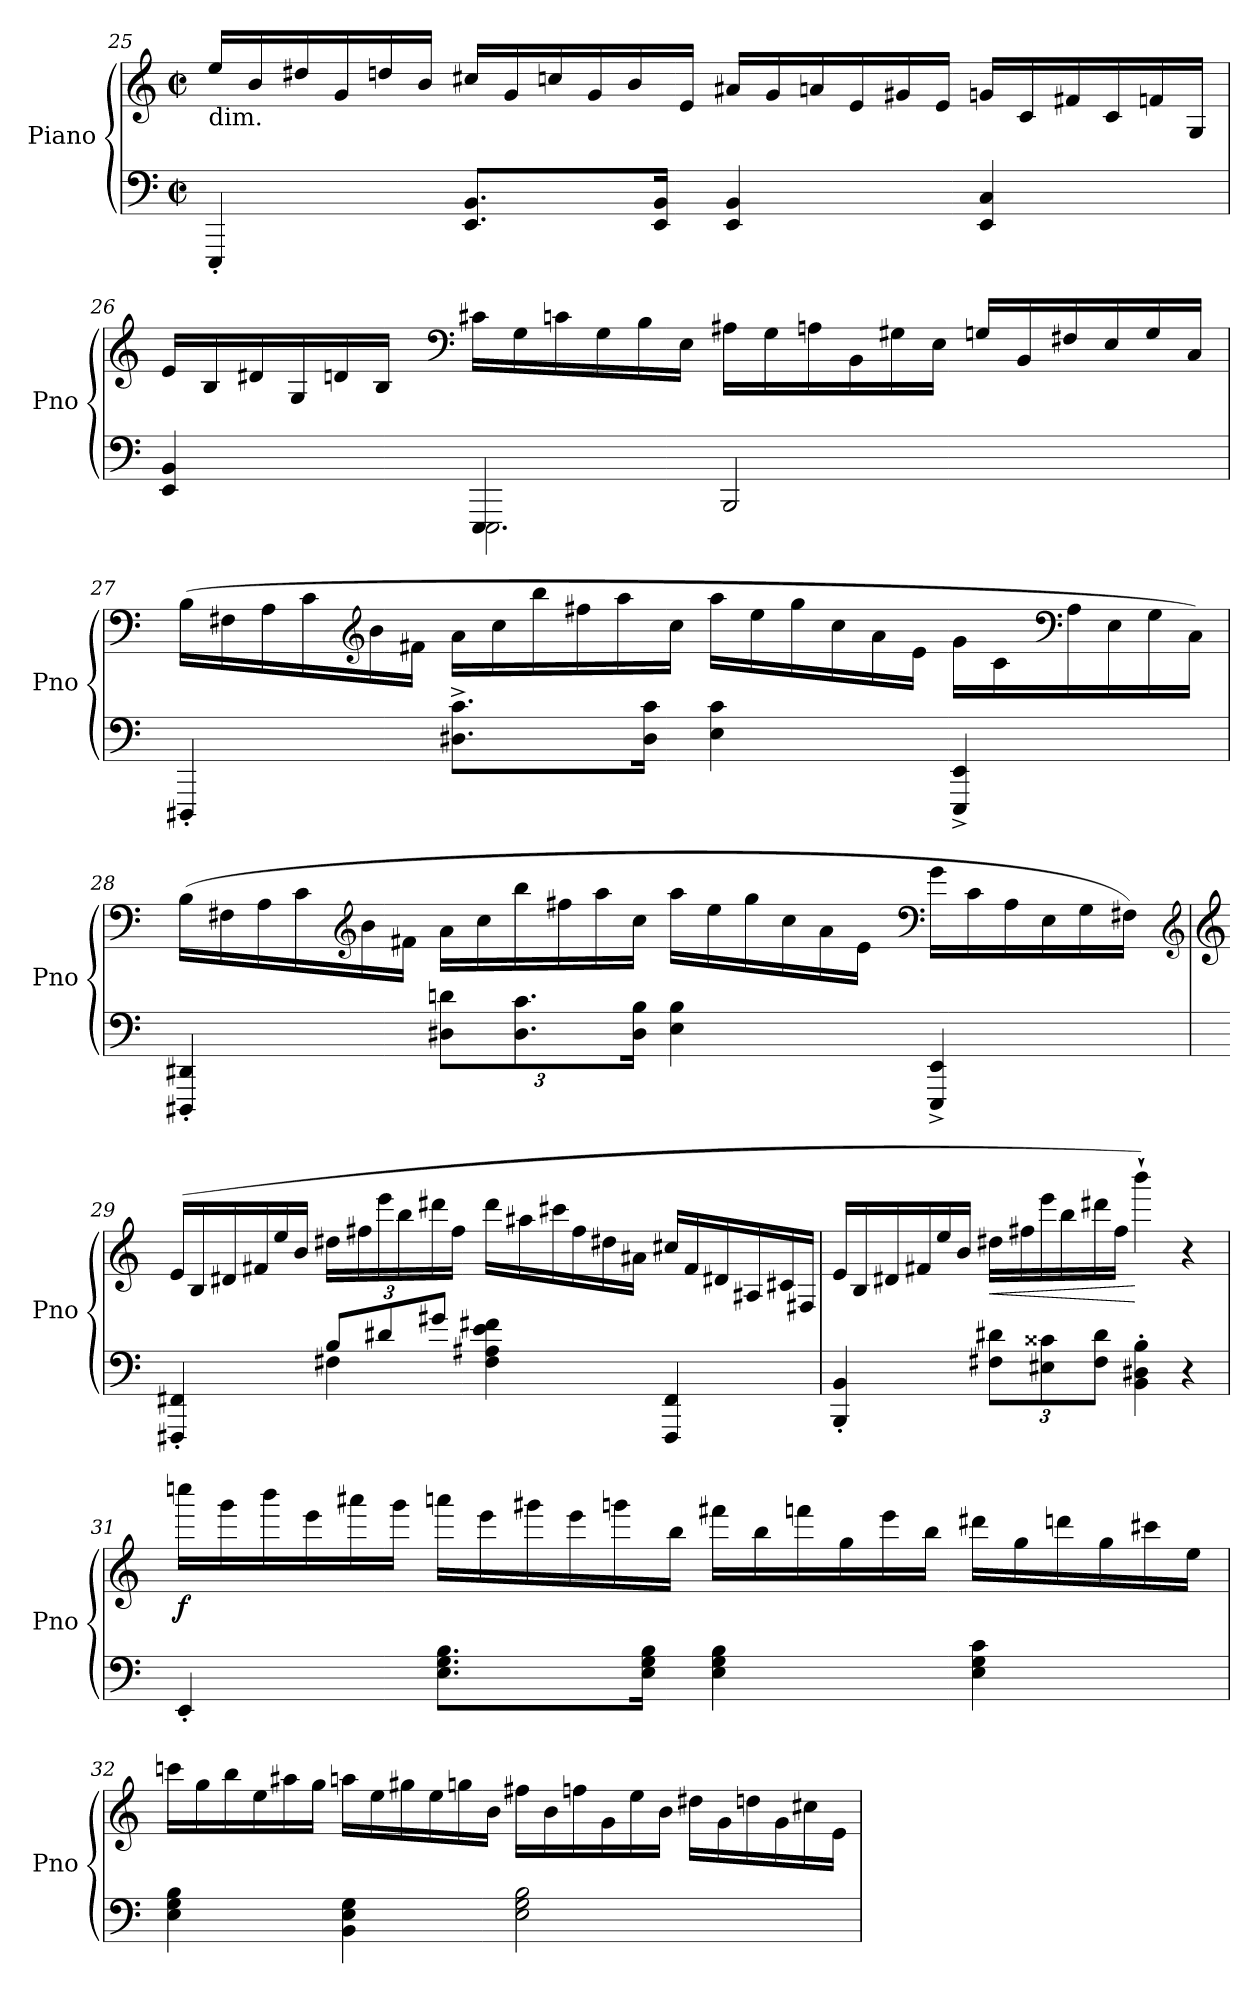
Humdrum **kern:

**kern	**kern	**dynam
*part1	*part1	*part1
*staff2	*staff1	*staff1/2
*I"Piano	*	*
*I'Pno	*	*
!!LO:LB:g=z
*clefF4	*clefG2	*
*k[]	*k[]	*
*C:	*C:	*
*M2/2	*M2/2	*
*met(c|)	*met(c|)	*
*	*Xtuplet	*
=25	=25	=25
!	!LO:TX:b:t=dim.	!
4EEE'/	24ee/LL	.
.	24b/	.
.	24dd#X/	.
.	24g/	.
.	24ddn/	.
.	24b/JJ	.
8.EE/ 8.BB/L	24cc#X/LL	.
.	24g/	.
.	24ccn/	.
.	24g/	.
.	24b/	.
16EE/ 16BB/Jk	.	.
.	24e/JJ	.
4EE/ 4BB/	24a#X/LL	.
.	24g/	.
.	24an/	.
.	24e/	.
.	24g#X/	.
.	24e/JJ	.
4EE/ 4C/	24gn/LL	.
.	24c/	.
.	24f#X/	.
.	24c/	.
.	24fn/	.
.	24G/JJ	.
=26	=26	=26
*^	*	*
4EE/ 4BB/	4ryy	24e/LL	.
.	.	24B/	.
.	.	24d#X/	.
.	.	24G/	.
.	.	24dn/	.
.	.	24B/JJ	.
*	*	*clefF4	*
4EEE/	2.EEE\	24c#X\LL	.
.	.	24G\	.
.	.	24cn\	.
.	.	24G\	.
.	.	24B\	.
.	.	24E\JJ	.
2BBB/	.	24A#X\LL	.
.	.	24G\	.
.	.	24An\	.
.	.	24BB\	.
.	.	24G#X\	.
.	.	24E\JJ	.
.	.	24Gn/LL	.
.	.	24BB/	.
.	.	24F#X/	.
.	.	24E/	.
.	.	24G/	.
.	.	24C/JJ	.
*v	*v	*	*
!!LO:LB:g=z
=27	=27	=27
4DDD#X'/	(24B\LL	.
.	24F#X\	.
.	24A\	.
.	24c\	.
*	*clefG2	*
.	24b\	.
.	24f#X\JJ	.
8.D#X\^ 8.c\^L	24a\LL	.
.	24cc\	.
.	24bb\	.
.	24ff#X\	.
.	24aa\	.
16D#\ 16c\Jk	.	.
.	24cc\JJ	.
4E\ 4c\	24aa\LL	.
.	24ee\	.
.	24gg\	.
.	24cc\	.
.	24a\	.
.	24e\JJ	.
4EEE/^ 4EE/^	24g\LL	.
.	24c\	.
*	*clefF4	*
.	24A\	.
.	24E\	.
.	24G\	.
.	24C\JJ)	.
=28	=28	=28
4DDD#X/' 4DD#X/'	(24B\LL	.
.	24F#X\	.
.	24A\	.
.	24c\	.
*	*clefG2	*
.	24b\	.
.	24f#X\JJ	.
*Xbrackettup	*	*
12D#X\ 12dn\L	24a\LL	.
.	24cc\	.
12.D#\ 12.c\	24bb\	.
.	24ff#X\	.
.	24aa\	.
24D#\ 24B\Jk	24cc\JJ	.
4E\ 4B\	24aa\LL	.
.	24ee\	.
.	24gg\	.
.	24cc\	.
.	24a\	.
.	24e\JJ	.
*	*clefF4	*
4EEE/^ 4EE/^	24g\LL	.
.	24c\	.
.	24A\	.
.	24E\	.
.	24G\	.
.	24F#X\JJ)	.
*	*clefG2	*
!!LO:LB:g=z
=29	=29	=29
*	*clefG2	*
*^	*	*
4FFF#X/' 4FF#X/'	4ryy	(24e/LL	.
.	.	24B/	.
.	.	24d#X/	.
.	.	24f#X/	.
.	.	24ee/	.
.	.	24b/JJ	.
12B/L	4F#X\	24dd#X\LL	.
.	.	24ff#X\	.
12d#X/	.	24eee\	.
.	.	24bb\	.
12g#X/J	.	24ddd#X\	.
.	.	24ff#\JJ	.
4F#\ 4A#X\ 4e\ 4f#X\	2ryy	24ddd#\LL	.
.	.	24aa#X\	.
.	.	24ccc#X\	.
.	.	24ff#\	.
.	.	24dd#X\	.
.	.	24a#X\JJ	.
4FFF#/ 4FF#/	.	24cc#X/LL	.
.	.	24f#/	.
.	.	24d#X/	.
.	.	24A#X/	.
.	.	24c#X/	.
.	.	24F#X/JJ	.
*v	*v	*	*
=30	=30	=30
4BBB/' 4BB/'	24e/LL	.
.	24B/	.
.	24d#X/	.
.	24f#X/	.
.	24ee/	.
.	24b/JJ	.
!	!	!LO:HP:b
12F#X\ 12d#X\L	24dd#X\LL	<
.	24ff#X\	.
12E#X\ 12c##X\	24eee\	.
.	24bb\	.
12F#\ 12d#\J	24ddd#X\	.
.	24ff#\JJ	.
4BB\' 4D#X\' 4B\'	4bbb`\)	[
4r	4r	.
!!LO:LB:g=z
=31	=31	=31
!	!	!LO:DY:b
4EE'/	24ccccn\LL	f
.	24ggg\	.
.	24bbb\	.
.	24eee\	.
.	24aaa#X\	.
.	24ggg\JJ	.
8.E\ 8.G\ 8.B\L	24aaan\LL	.
.	24eee\	.
.	24ggg#X\	.
.	24eee\	.
.	24gggn\	.
16E\ 16G\ 16B\Jk	.	.
.	24bb\JJ	.
4E\ 4G\ 4B\	24fff#X\LL	.
.	24bb\	.
.	24fffn\	.
.	24gg\	.
.	24eee\	.
.	24bb\JJ	.
4E\ 4G\ 4c\	24ddd#X\LL	.
.	24gg\	.
.	24dddn\	.
.	24gg\	.
.	24ccc#X\	.
.	24ee\JJ	.
=32	=32	=32
4E\ 4G\ 4B\	24cccn\LL	.
.	24gg\	.
.	24bb\	.
.	24ee\	.
.	24aa#X\	.
.	24gg\JJ	.
4BB\ 4E\ 4G\	24aan\LL	.
.	24ee\	.
.	24gg#X\	.
.	24ee\	.
.	24ggn\	.
.	24b\JJ	.
2E\ 2G\ 2B\	24ff#X\LL	.
.	24b\	.
.	24ffn\	.
.	24g\	.
.	24ee\	.
.	24b\JJ	.
.	24dd#X\LL	.
.	24g\	.
.	24ddn\	.
.	24g\	.
.	24cc#X\	.
.	24e\JJ	.
=	=	=
*-	*-	*-
